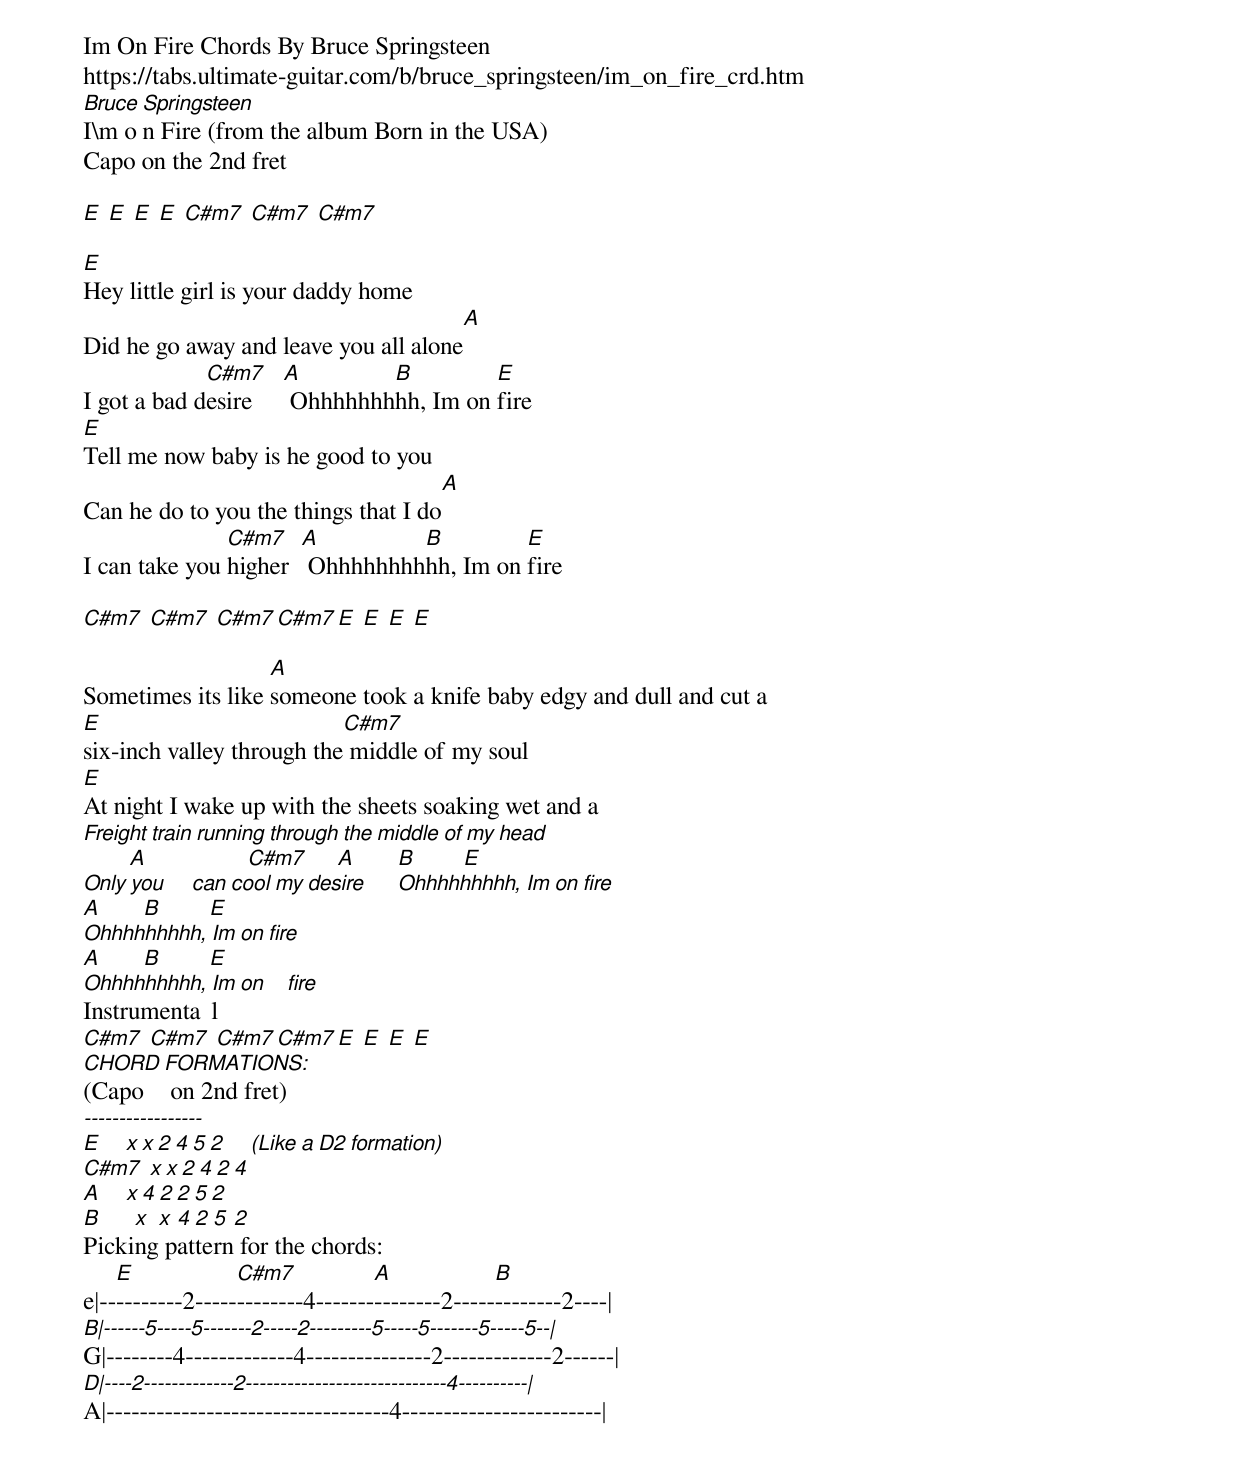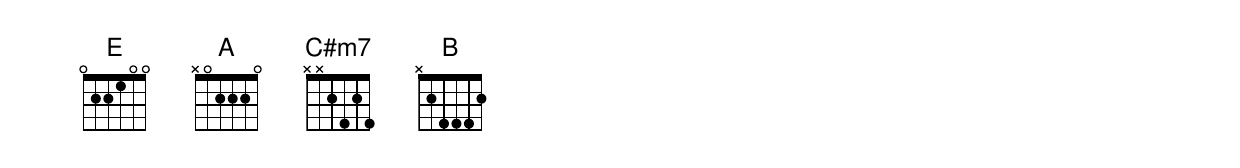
Im On Fire Chords By Bruce Springsteen
https://tabs.ultimate-guitar.com/b/bruce_springsteen/im_on_fire_crd.htm
[Bruce]I\m o[Springsteen]n Fire (from the album Born in the USA)
Capo on the 2nd fret

[E  E  E  E  C#m7  C#m7  C#m7]

[E]Hey little girl is your daddy home
Did he go away and leave you all alone[A]
I got a bad d[C#m7]esire     [A] Ohhhhhhh[B]hh, Im on [E]fire
[E]Tell me now baby is he good to you
Can he do to you the things that I do[A]
I can take you [C#m7]higher  [A] Ohhhhhhhh[B]hh, Im on [E]fire

[C#m7  C#m7  C#m7 C#m7 E  E  E  E]

Sometimes its like [A]someone took a knife baby edgy and dull and cut a
[E]six-inch valley through the[C#m7] middle of my soul
[E]At night I wake up with the sheets soaking wet and a
[Freight train running through the middle of my head]
[        A                  C#m7      A        B         E                                              ]
[Only you     can cool my desire      Ohhhhhhhhh, Im on fire ]
[A        B         E                                              ]
[Ohhhhhhhhh, Im on fire ]
[A        B         E                                              ]
[Ohhhhhhhhh,]Instrumenta[Im]l  [on]   [fire]
[C#m7  C#m7  C#m7 C#m7 E  E  E  E  ]
[CHORD](Capo[FORMATIONS:] on 2nd fret)
[-----------------]
[E     x x 2 4 5 2     (Like a D2 formation)]
[C#m7  x x 2 4 2 4]
[A     x 4 2 2 5 2]
[B]Picki[x]ng[x] p[4]at[2]te[5]rn[2] for the chords:
e|--[E]--------2-----[C#m7]--------4-------[A]--------2-----[B]--------2----|
[B|------5-----5-------2-----2---------5-----5-------5-----5--|]G|--------4-------------4---------------2-------------2------|
[D|----2-------------2-----------------------------4----------|]A|----------------------------------4------------------------|
